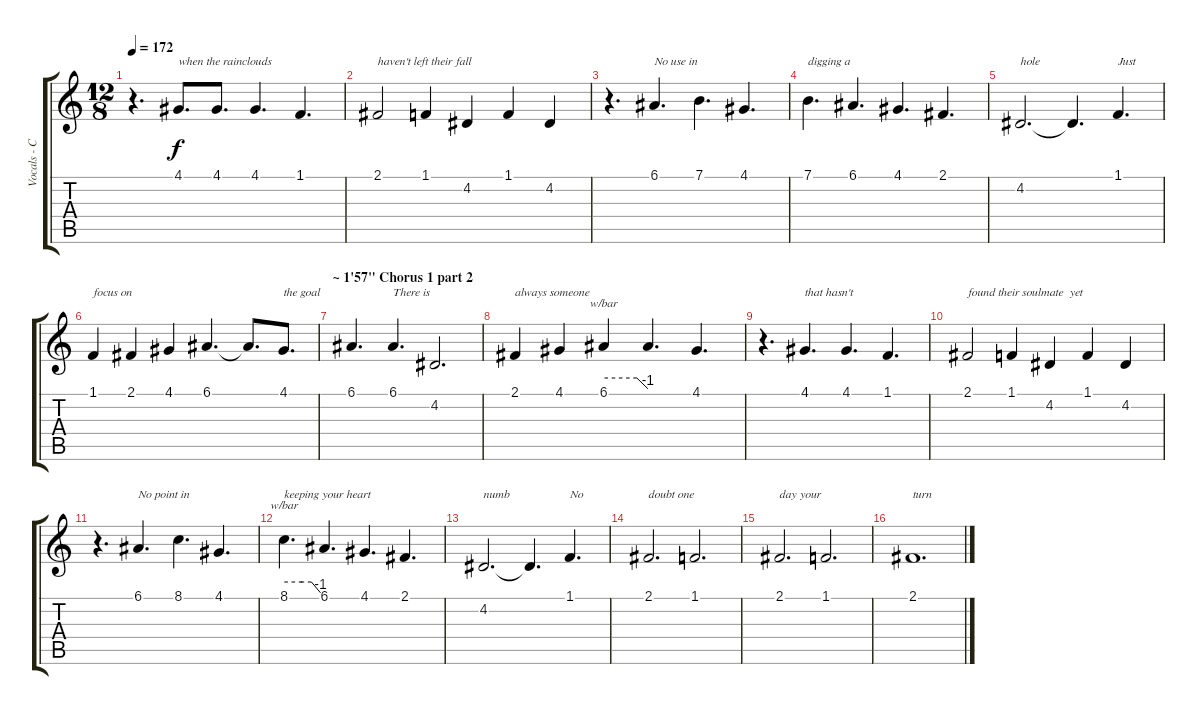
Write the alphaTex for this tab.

\track ("Vocals - Carmen Elise Espenæs" "Vocals - C") {instrument viola}
\staff {score tabs}
\tuning (E4 B3 G3 D3 A2 E2) {hide}
\ts (12 8)
\tempo 172
\clef g2
\ks c
r.4{d dy f} 4.1.8{d txt "when the rainclouds"} 4.1.8{d} 4.1.4{d} 1.1.4{d} |
2.1.2{txt "haven't left their fall"} 1.1.4 4.2.4 1.1.4 4.2.4 |
r.4{d} 6.1.4{d txt "No use in"} 7.1.4{d} 4.1.4{d} |
7.1.4{d txt "digging a "} 6.1.4{d} 4.1.4{d} 2.1.4{d} |
4.2.2{d txt "hole"} 4.2{t}.4{d} 1.1.4{d txt "Just"} |
1.1.4{txt "focus on "} 2.1.4 4.1.4 6.1.4{d} 6.1{t}.8{d} 4.1.8{d txt "the goal"} |
\section ("" "~ 1'57\" Chorus 1 part 2")
6.1.4{d} 6.1.4{d txt "There is"} 4.2.2{d} |
2.1.4{txt "always someone"} 4.1.4 6.1.4{tbe (custom default 0 0 45 0 60 -4)} 6.1{t}.4{d} 4.1.4{d} |
r.4{d} 4.1.4{d txt "that hasn't "} 4.1.4{d} 1.1.4{d} |
2.1.2{txt "found their soulmate  yet"} 1.1.4 4.2.4 1.1.4 4.2.4 |
r.4{d} 6.1.4{d txt "No point in"} 8.1.4{d} 4.1.4{d} |
8.1.4{d tbe (custom default 0 0 30 0 45 0 60 -4) txt "keeping your heart"} 6.1.4{d} 4.1.4{d} 2.1.4{d} |
4.2.2{d txt "numb"} 4.2{t}.4{d} 1.1.4{d txt "No"} |
2.1.2{d txt "doubt one"} 1.1.2{d} |
2.1.2{d txt "day your"} 1.1.2{d} |
2.1.1{d txt "turn"}
